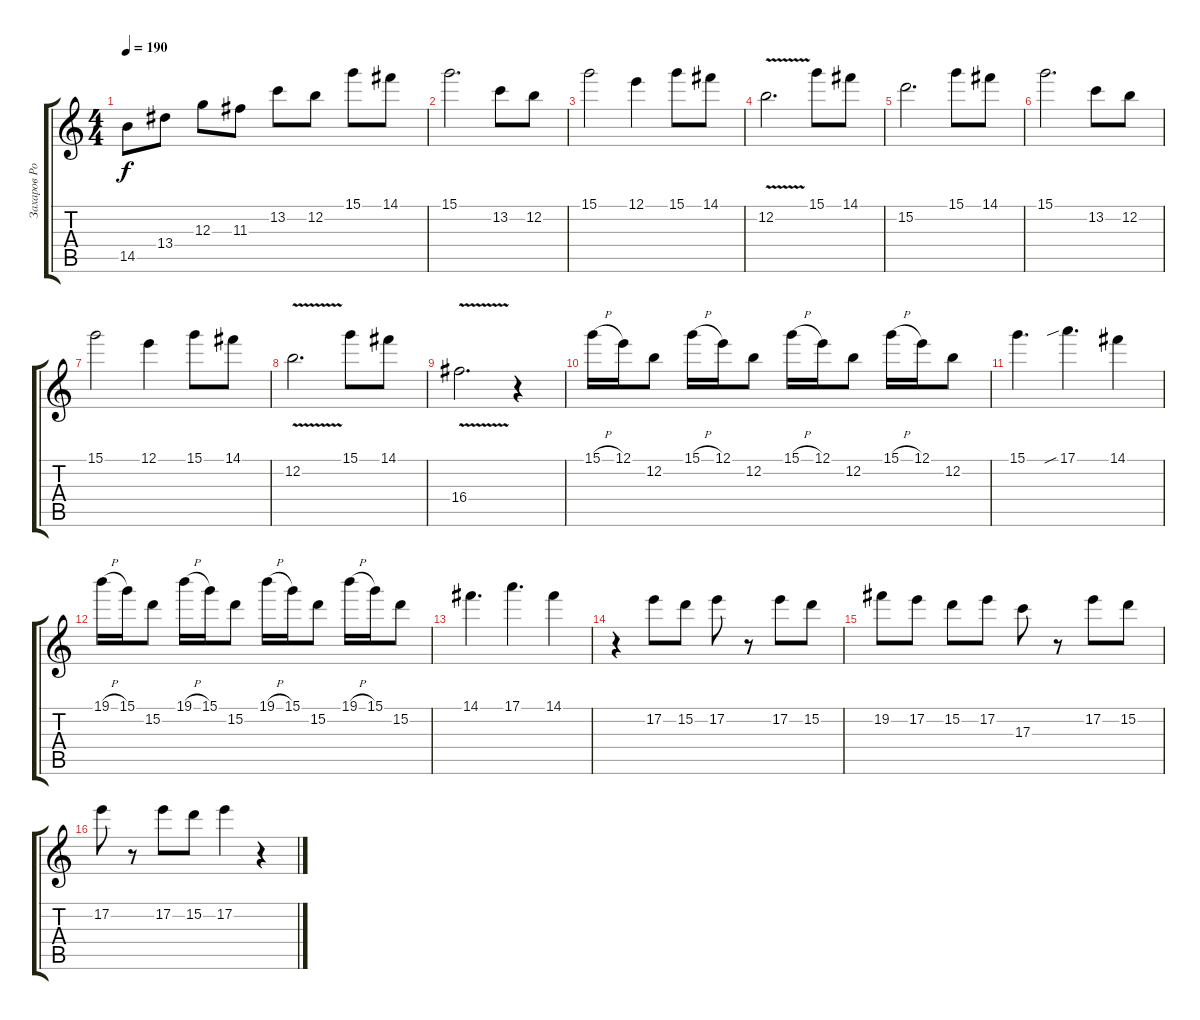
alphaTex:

\track ("Захаров Роман" "Захаров Ро") {instrument distortionguitar}
\staff {score tabs}
\tuning (E4 B3 G3 D3 A2 E2) {hide}
\ts (4 4)
\tempo 190
\clef g2
\ks c
14.5.8{dy f volume 16 balance 8 instrument distortionguitar} 13.4.8 12.3.8 11.3.8 13.2.8 12.2.8 15.1.8 14.1.8 |
15.1.2{d} 13.2.8 12.2.8 |
15.1.2 12.1.4 15.1.8 14.1.8 |
12.2{v}.2{d} 15.1.8 14.1.8 |
15.2.2{d} 15.1.8 14.1.8 |
15.1.2{d} 13.2.8 12.2.8 |
15.1.2 12.1.4 15.1.8 14.1.8 |
12.2{v}.2{d} 15.1.8 14.1.8 |
16.4{v}.2{d} r.4 |
15.1{h}.16 12.1.16 12.2.8 15.1{h}.16 12.1.16 12.2.8 15.1{h}.16 12.1.16 12.2.8 15.1{h}.16 12.1.16 12.2.8 |
15.1.4{d} 17.1{sib}.4{d} 14.1.4 |
19.1{h}.16 15.1.16 15.2.8 19.1{h}.16 15.1.16 15.2.8 19.1{h}.16 15.1.16 15.2.8 19.1{h}.16 15.1.16 15.2.8 |
14.1.4{d} 17.1.4{d} 14.1.4 |
r.4{volume 13 instrument distortionguitar} 17.2.8 15.2.8 17.2.8 r.8 17.2.8 15.2.8 |
19.2.8 17.2.8 15.2.8 17.2.8 17.3.8 r.8 17.2.8 15.2.8 |
17.2.8 r.8 17.2.8 15.2.8 17.2.4 r.4
